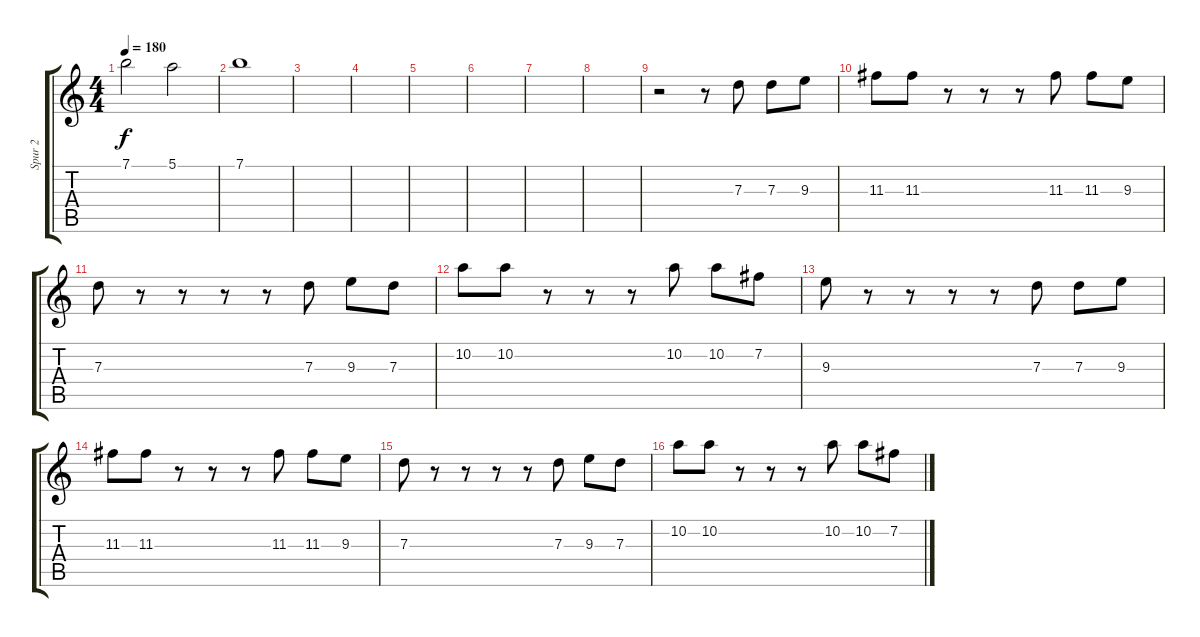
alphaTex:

\track ("Spur 2" "Spur 2") {instrument overdrivenguitar}
\staff {score tabs}
\tuning (E4 B3 G3 D3 A2 E2) {hide}
\ts (4 4)
\tempo 180
\clef g2
\ks c
7.1.2{dy f} 5.1.2 |
7.1.1{volume 5} |
|
|
|
|
|
|
r.2 r.8 7.3.8{volume 13} 7.3.8 9.3.8 |
11.3.8{volume 13} 11.3.8 r.8 r.8 r.8 11.3.8 11.3.8 9.3.8 |
7.3.8 r.8 r.8 r.8 r.8 7.3.8 9.3.8 7.3.8 |
10.2.8 10.2.8 r.8 r.8 r.8 10.2.8 10.2.8 7.2.8 |
9.3.8 r.8 r.8 r.8 r.8 7.3.8 7.3.8 9.3.8 |
11.3.8 11.3.8 r.8 r.8 r.8 11.3.8 11.3.8 9.3.8 |
7.3.8 r.8 r.8 r.8 r.8 7.3.8 9.3.8 7.3.8 |
10.2.8 10.2.8 r.8 r.8 r.8 10.2.8 10.2.8 7.2.8
